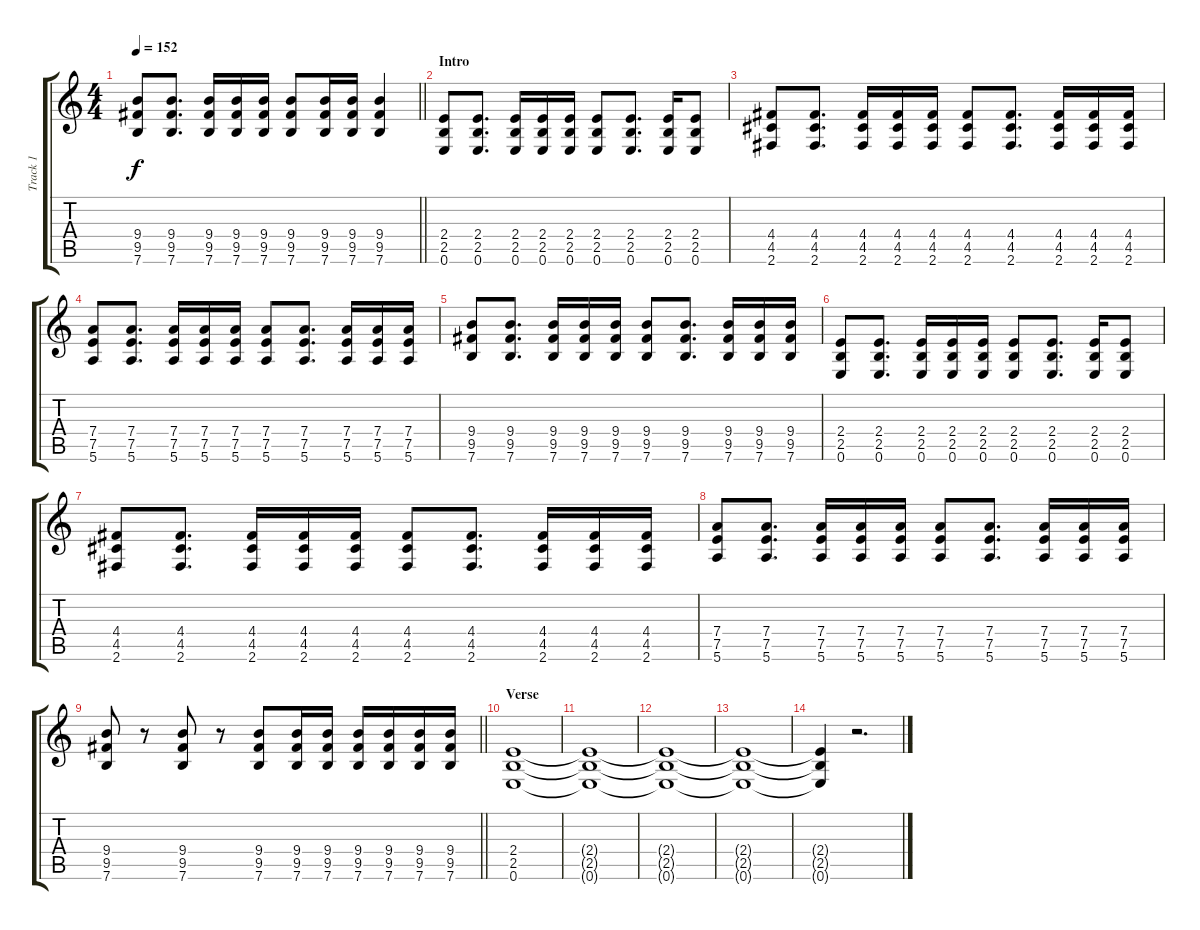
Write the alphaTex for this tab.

\track ("Track 1" "Track 1") {instrument distortionguitar}
\staff {score tabs}
\tuning (E4 B3 G3 D3 A2 E2) {hide}
\ts (4 4)
\tempo 152
\clef g2
\barLineRight lightlight
\ks c
(9.4 9.5 7.6).8{dy f} (9.4 9.5 7.6).8{d} (9.4 9.5 7.6).16 (9.4 9.5 7.6).16 (9.4 9.5 7.6).16 (9.4 9.5 7.6).8 (9.4 9.5 7.6).16 (9.4 9.5 7.6).16 (9.4 9.5 7.6).4 |
\section ("" "Intro")
(2.4 2.5 0.6).8 (2.4 2.5 0.6).8{d} (2.4 2.5 0.6).16 (2.4 2.5 0.6).16 (2.4 2.5 0.6).16 (2.4 2.5 0.6).8 (2.4 2.5 0.6).8{d} (2.4 2.5 0.6).16 (2.4 2.5 0.6).8 |
(4.4 4.5 2.6).8 (4.4 4.5 2.6).8{d} (4.4 4.5 2.6).16 (4.4 4.5 2.6).16 (4.4 4.5 2.6).16 (4.4 4.5 2.6).8 (4.4 4.5 2.6).8{d} (4.4 4.5 2.6).16 (4.4 4.5 2.6).16 (4.4 4.5 2.6).16 |
(7.4 7.5 5.6).8 (7.4 7.5 5.6).8{d} (7.4 7.5 5.6).16 (7.4 7.5 5.6).16 (7.4 7.5 5.6).16 (7.4 7.5 5.6).8 (7.4 7.5 5.6).8{d} (7.4 7.5 5.6).16 (7.4 7.5 5.6).16 (7.4 7.5 5.6).16 |
(9.4 9.5 7.6).8 (9.4 9.5 7.6).8{d} (9.4 9.5 7.6).16 (9.4 9.5 7.6).16 (9.4 9.5 7.6).16 (9.4 9.5 7.6).8 (9.4 9.5 7.6).8{d} (9.4 9.5 7.6).16 (9.4 9.5 7.6).16 (9.4 9.5 7.6).16 |
(2.4 2.5 0.6).8 (2.4 2.5 0.6).8{d} (2.4 2.5 0.6).16 (2.4 2.5 0.6).16 (2.4 2.5 0.6).16 (2.4 2.5 0.6).8 (2.4 2.5 0.6).8{d} (2.4 2.5 0.6).16 (2.4 2.5 0.6).8 |
(4.4 4.5 2.6).8 (4.4 4.5 2.6).8{d} (4.4 4.5 2.6).16 (4.4 4.5 2.6).16 (4.4 4.5 2.6).16 (4.4 4.5 2.6).8 (4.4 4.5 2.6).8{d} (4.4 4.5 2.6).16 (4.4 4.5 2.6).16 (4.4 4.5 2.6).16 |
(7.4 7.5 5.6).8 (7.4 7.5 5.6).8{d} (7.4 7.5 5.6).16 (7.4 7.5 5.6).16 (7.4 7.5 5.6).16 (7.4 7.5 5.6).8 (7.4 7.5 5.6).8{d} (7.4 7.5 5.6).16 (7.4 7.5 5.6).16 (7.4 7.5 5.6).16 |
\barLineRight lightlight
(9.4 9.5 7.6).8 r.8 (9.4 9.5 7.6).8 r.8 (9.4 9.5 7.6).8 (9.4 9.5 7.6).16 (9.4 9.5 7.6).16 (9.4 9.5 7.6).16 (9.4 9.5 7.6).16 (9.4 9.5 7.6).16 (9.4 9.5 7.6).16 |
\section ("" "Verse")
(2.4 2.5 0.6).1 |
(2.4{t} 2.5{t} 0.6{t}).1 |
(2.4{t} 2.5{t} 0.6{t}).1 |
(2.4{t} 2.5{t} 0.6{t}).1 |
(2.4{t} 2.5{t} 0.6{t}).4 r.2{d}
